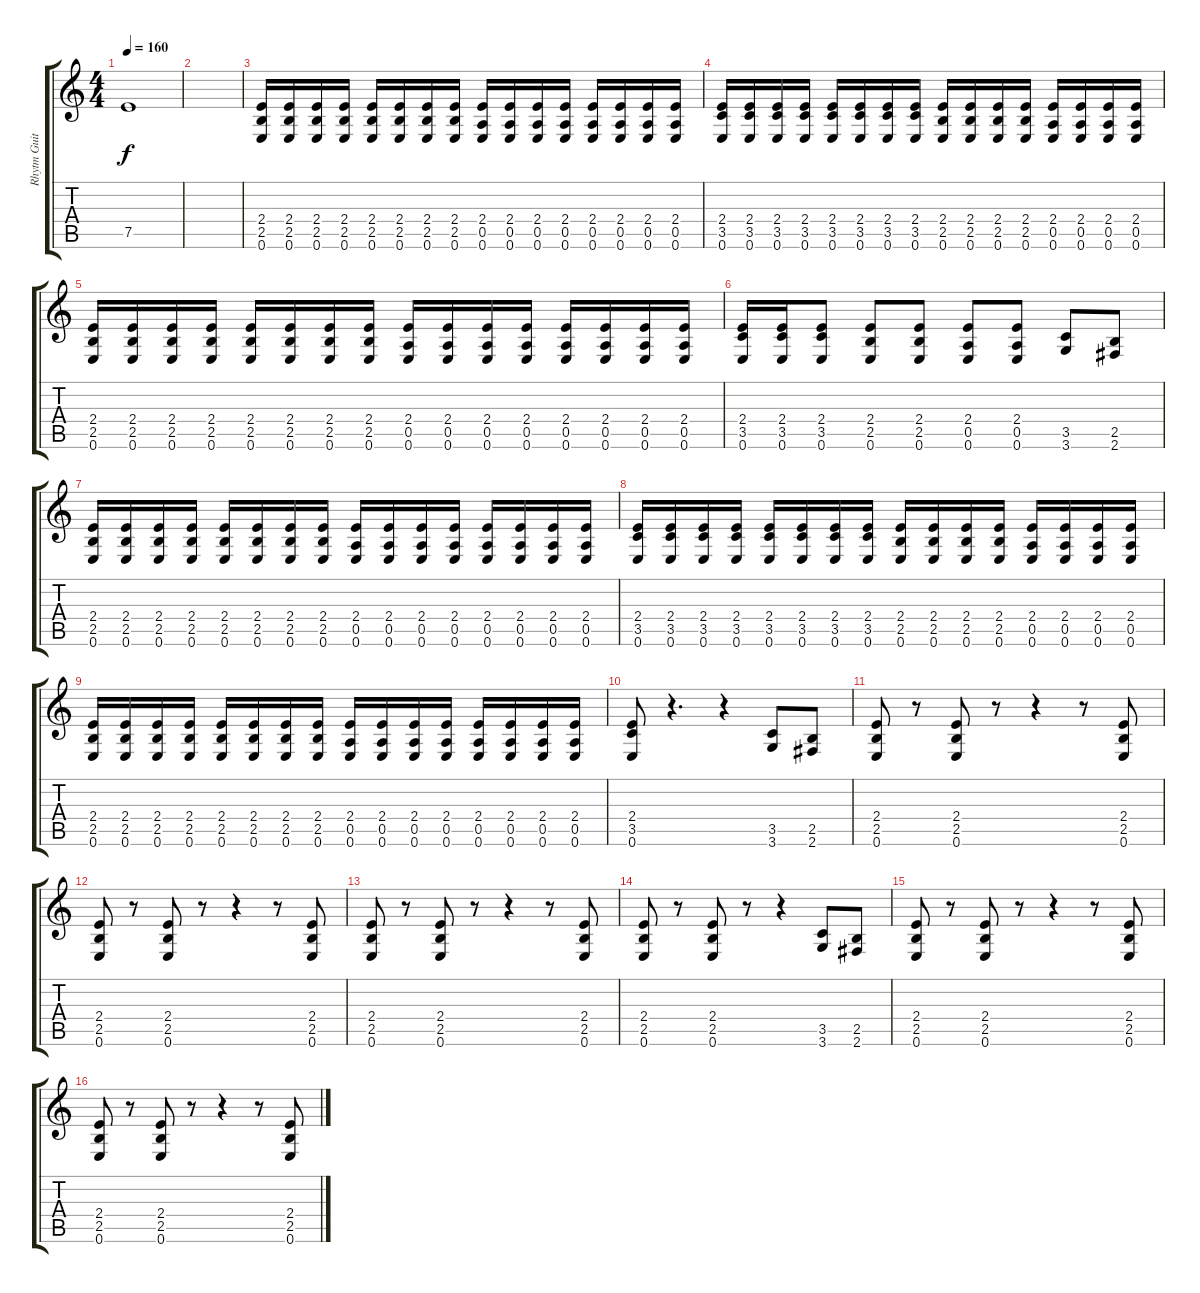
\track ("Rhytm Guitar (Nils)" "Rhytm Guit") {instrument acousticguitarsteel}
\staff {score tabs}
\tuning (E4 B3 G3 D3 A2 E2) {hide}
\ts (4 4)
\tempo 160
\clef g2
\ks c
7.5.1{dy f} |
|
(2.4 2.5 0.6).16{instrument distortionguitar} (2.4 2.5 0.6).16 (2.4 2.5 0.6).16 (2.4 2.5 0.6).16 (2.4 2.5 0.6).16 (2.4 2.5 0.6).16 (2.4 2.5 0.6).16 (2.4 2.5 0.6).16 (2.4 0.5 0.6).16 (2.4 0.5 0.6).16 (2.4 0.5 0.6).16 (2.4 0.5 0.6).16 (2.4 0.5 0.6).16 (2.4 0.5 0.6).16 (2.4 0.5 0.6).16 (2.4 0.5 0.6).16 |
(2.4 3.5 0.6).16 (2.4 3.5 0.6).16 (2.4 3.5 0.6).16 (2.4 3.5 0.6).16 (2.4 3.5 0.6).16 (2.4 3.5 0.6).16 (2.4 3.5 0.6).16 (2.4 3.5 0.6).16 (2.4 2.5 0.6).16 (2.4 2.5 0.6).16 (2.4 2.5 0.6).16 (2.4 2.5 0.6).16 (2.4 0.5 0.6).16 (2.4 0.5 0.6).16 (2.4 0.5 0.6).16 (2.4 0.5 0.6).16 |
(2.4 2.5 0.6).16{instrument distortionguitar} (2.4 2.5 0.6).16 (2.4 2.5 0.6).16 (2.4 2.5 0.6).16 (2.4 2.5 0.6).16 (2.4 2.5 0.6).16 (2.4 2.5 0.6).16 (2.4 2.5 0.6).16 (2.4 0.5 0.6).16 (2.4 0.5 0.6).16 (2.4 0.5 0.6).16 (2.4 0.5 0.6).16 (2.4 0.5 0.6).16 (2.4 0.5 0.6).16 (2.4 0.5 0.6).16 (2.4 0.5 0.6).16 |
(2.4 3.5 0.6).16 (2.4 3.5 0.6).16 (2.4 3.5 0.6).8 (2.4 2.5 0.6).8 (2.4 2.5 0.6).8 (2.4 0.5 0.6).8 (2.4 0.5 0.6).8 (3.5 3.6).8 (2.5 2.6).8 |
(2.4 2.5 0.6).16{instrument distortionguitar} (2.4 2.5 0.6).16 (2.4 2.5 0.6).16 (2.4 2.5 0.6).16 (2.4 2.5 0.6).16 (2.4 2.5 0.6).16 (2.4 2.5 0.6).16 (2.4 2.5 0.6).16 (2.4 0.5 0.6).16 (2.4 0.5 0.6).16 (2.4 0.5 0.6).16 (2.4 0.5 0.6).16 (2.4 0.5 0.6).16 (2.4 0.5 0.6).16 (2.4 0.5 0.6).16 (2.4 0.5 0.6).16 |
(2.4 3.5 0.6).16 (2.4 3.5 0.6).16 (2.4 3.5 0.6).16 (2.4 3.5 0.6).16 (2.4 3.5 0.6).16 (2.4 3.5 0.6).16 (2.4 3.5 0.6).16 (2.4 3.5 0.6).16 (2.4 2.5 0.6).16 (2.4 2.5 0.6).16 (2.4 2.5 0.6).16 (2.4 2.5 0.6).16 (2.4 0.5 0.6).16 (2.4 0.5 0.6).16 (2.4 0.5 0.6).16 (2.4 0.5 0.6).16 |
(2.4 2.5 0.6).16{instrument distortionguitar} (2.4 2.5 0.6).16 (2.4 2.5 0.6).16 (2.4 2.5 0.6).16 (2.4 2.5 0.6).16 (2.4 2.5 0.6).16 (2.4 2.5 0.6).16 (2.4 2.5 0.6).16 (2.4 0.5 0.6).16 (2.4 0.5 0.6).16 (2.4 0.5 0.6).16 (2.4 0.5 0.6).16 (2.4 0.5 0.6).16 (2.4 0.5 0.6).16 (2.4 0.5 0.6).16 (2.4 0.5 0.6).16 |
(2.4 3.5 0.6).8 r.4{d} r.4 (3.5 3.6).8 (2.5 2.6).8 |
(2.4 2.5 0.6).8 r.8 (2.4 2.5 0.6).8 r.8 r.4 r.8 (2.4 2.5 0.6).8 |
(2.4 2.5 0.6).8 r.8 (2.4 2.5 0.6).8 r.8 r.4 r.8 (2.4 2.5 0.6).8 |
(2.4 2.5 0.6).8 r.8 (2.4 2.5 0.6).8 r.8 r.4 r.8 (2.4 2.5 0.6).8 |
(2.4 2.5 0.6).8{volume 13 instrument distortionguitar} r.8 (2.4 2.5 0.6).8 r.8 r.4 (3.5 3.6).8 (2.5 2.6).8 |
(2.4 2.5 0.6).8 r.8 (2.4 2.5 0.6).8 r.8 r.4 r.8 (2.4 2.5 0.6).8 |
(2.4 2.5 0.6).8 r.8 (2.4 2.5 0.6).8 r.8 r.4 r.8 (2.4 2.5 0.6).8
